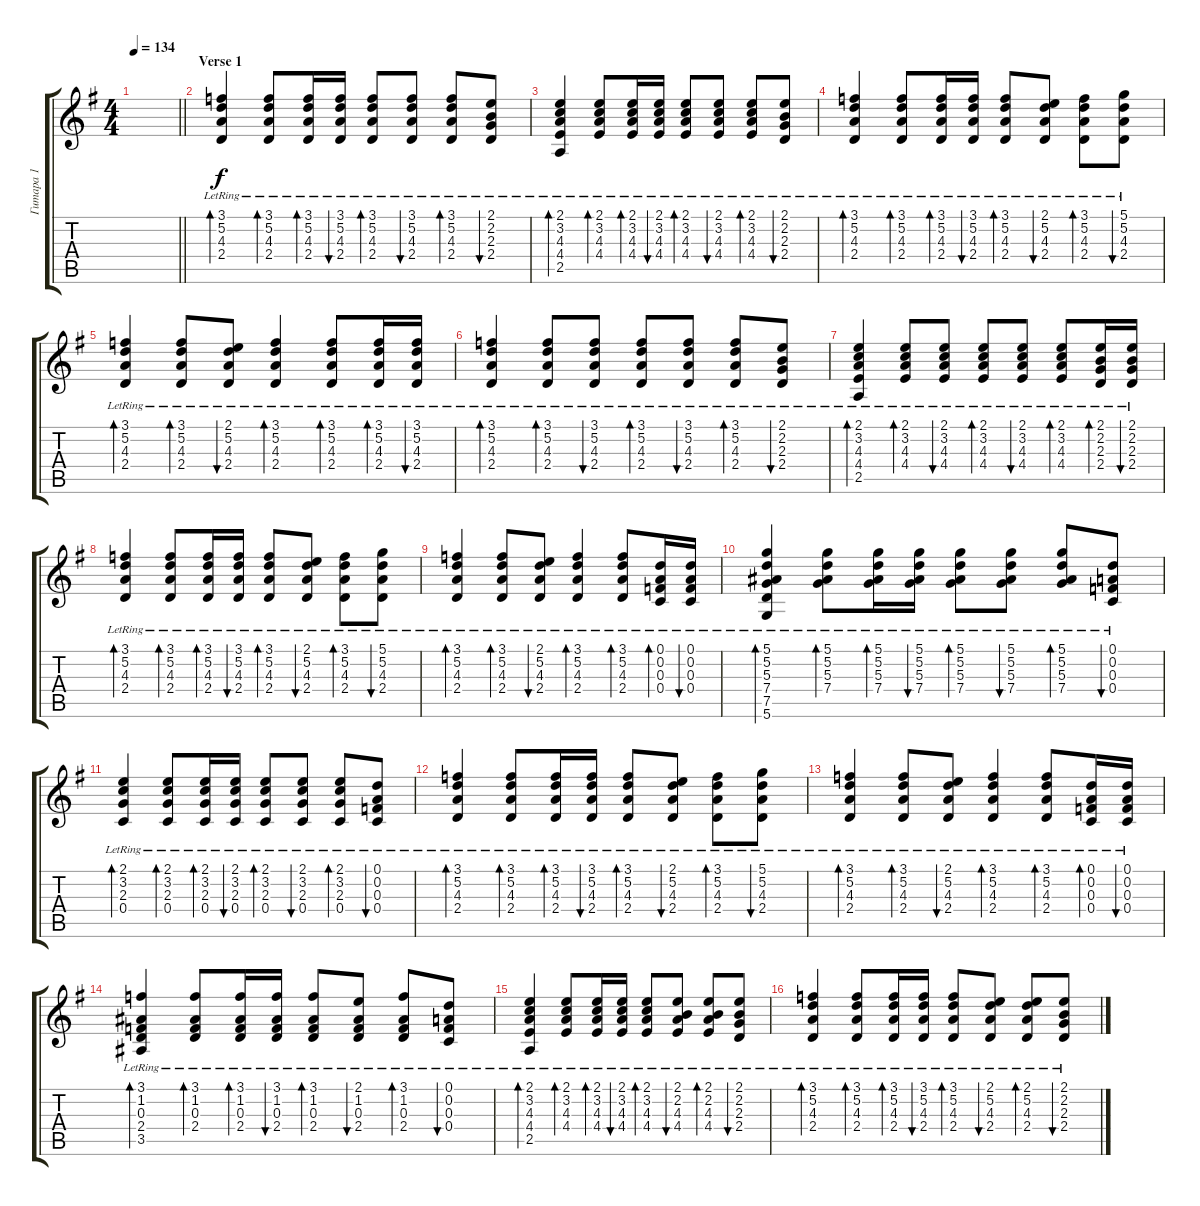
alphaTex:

\track ("Гитара 1" "Гитара 1") {instrument acousticguitarsteel}
\staff {score tabs}
\tuning (D4 A3 F3 C3 G2 D2) {hide}
\ts (4 4)
\tempo 134
\clef g2
\barLineRight lightlight
\ks eminor
|
\section ("" "Verse 1")
(3.1{lr} 5.2{lr} 4.3{lr} 2.4{lr}).4{bd 60 volume 11 balance 8} (3.1{lr} 5.2{lr} 4.3{lr} 2.4{lr}).8{bd 60} (3.1{lr} 5.2{lr} 4.3{lr} 2.4{lr}).16{bd 60} (3.1{lr} 5.2{lr} 4.3{lr} 2.4{lr}).16{bu 60} (3.1{lr} 5.2{lr} 4.3{lr} 2.4{lr}).8{bd 60} (3.1{lr} 5.2{lr} 4.3{lr} 2.4{lr}).8{bu 60} (3.1{lr} 5.2{lr} 4.3{lr} 2.4{lr}).8{bd 60} (2.1{lr} 2.2{lr} 2.3{lr} 2.4{lr}).8{bu 60} |
(2.1{lr} 3.2{lr} 4.3{lr} 4.4{lr} 2.5{lr}).4{bd 60} (2.1{lr} 3.2{lr} 4.3{lr} 4.4{lr}).8{bd 60} (2.1{lr} 3.2{lr} 4.3{lr} 4.4{lr}).16{bd 60} (2.1{lr} 3.2{lr} 4.3{lr} 4.4{lr}).16{bu 60} (2.1{lr} 3.2{lr} 4.3{lr} 4.4{lr}).8{bd 60} (2.1{lr} 3.2{lr} 4.3{lr} 4.4{lr}).8{bu 60} (2.1{lr} 3.2{lr} 4.3{lr} 4.4{lr}).8{bd 60} (2.1{lr} 2.2{lr} 2.3{lr} 2.4).8{bu 60} |
(3.1{lr} 5.2{lr} 4.3{lr} 2.4{lr}).4{bd 60} (3.1{lr} 5.2{lr} 4.3{lr} 2.4{lr}).8{bd 60} (3.1{lr} 5.2{lr} 4.3{lr} 2.4{lr}).16{bd 60} (3.1{lr} 5.2{lr} 4.3{lr} 2.4{lr}).16{bu 60} (3.1{lr} 5.2{lr} 4.3{lr} 2.4{lr}).8{bd 60} (2.1{lr} 5.2{lr} 4.3{lr} 2.4{lr}).8{bu 60} (3.1{lr} 5.2{lr} 4.3{lr} 2.4{lr}).8{bd 60} (5.1{lr} 5.2{lr} 4.3{lr} 2.4{lr}).8{bu 60} |
(3.1{lr} 5.2{lr} 4.3{lr} 2.4{lr}).4{bd 60} (3.1{lr} 5.2{lr} 4.3{lr} 2.4{lr}).8{bd 60} (2.1{lr} 5.2{lr} 4.3{lr} 2.4{lr}).8{bu 60} (3.1{lr} 5.2{lr} 4.3{lr} 2.4{lr}).4{bd 60} (3.1{lr} 5.2{lr} 4.3{lr} 2.4{lr}).8{bd 60} (3.1{lr} 5.2{lr} 4.3{lr} 2.4{lr}).16{bd 60} (3.1{lr} 5.2{lr} 4.3{lr} 2.4{lr}).16{bu 60} |
(3.1{lr} 5.2{lr} 4.3{lr} 2.4{lr}).4{bd 60} (3.1{lr} 5.2{lr} 4.3{lr} 2.4{lr}).8{bd 60} (3.1{lr} 5.2{lr} 4.3{lr} 2.4{lr}).8{bu 60} (3.1{lr} 5.2{lr} 4.3{lr} 2.4{lr}).8{bd 60} (3.1{lr} 5.2{lr} 4.3{lr} 2.4{lr}).8{bu 60} (3.1{lr} 5.2{lr} 4.3{lr} 2.4{lr}).8{bd 60} (2.1{lr} 2.2{lr} 2.3{lr} 2.4{lr}).8{bu 60} |
(2.1{lr} 3.2{lr} 4.3{lr} 4.4{lr} 2.5{lr}).4{bd 60} (2.1{lr} 3.2{lr} 4.3{lr} 4.4{lr}).8{bd 60} (2.1{lr} 3.2{lr} 4.3{lr} 4.4{lr}).8{bu 60} (2.1{lr} 3.2{lr} 4.3{lr} 4.4{lr}).8{bd 60} (2.1{lr} 3.2{lr} 4.3{lr} 4.4{lr}).8{bu 60} (2.1{lr} 3.2{lr} 4.3{lr} 4.4{lr}).8{bd 60} (2.1{lr} 2.2{lr} 2.3{lr} 2.4).16{bd 60} (2.1{lr} 2.2{lr} 2.3{lr} 2.4).16{bu 60} |
(3.1{lr} 5.2{lr} 4.3{lr} 2.4{lr}).4{bd 60} (3.1{lr} 5.2{lr} 4.3{lr} 2.4{lr}).8{bd 60} (3.1{lr} 5.2{lr} 4.3{lr} 2.4{lr}).16{bd 60} (3.1{lr} 5.2{lr} 4.3{lr} 2.4{lr}).16{bu 60} (3.1{lr} 5.2{lr} 4.3{lr} 2.4{lr}).8{bd 60} (2.1{lr} 5.2{lr} 4.3{lr} 2.4{lr}).8{bu 60} (3.1{lr} 5.2{lr} 4.3{lr} 2.4{lr}).8{bd 60} (5.1{lr} 5.2{lr} 4.3{lr} 2.4{lr}).8{bu 60} |
(3.1{lr} 5.2{lr} 4.3{lr} 2.4{lr}).4{bd 60} (3.1{lr} 5.2{lr} 4.3{lr} 2.4{lr}).8{bd 60} (2.1{lr} 5.2{lr} 4.3{lr} 2.4{lr}).8{bu 60} (3.1{lr} 5.2{lr} 4.3{lr} 2.4{lr}).4{bd 60} (3.1{lr} 5.2{lr} 4.3{lr} 2.4{lr}).8{bd 60} (0.1{lr} 0.2{lr} 0.3{lr} 0.4{lr}).16{bd 60} (0.1{lr} 0.2{lr} 0.3{lr} 0.4{lr}).16{bu 60} |
(5.1{lr} 5.2{lr} 5.3{lr} 7.4{lr} 7.5{lr} 5.6{lr}).4{bd 60} (5.1{lr} 5.2{lr} 5.3{lr} 7.4{lr}).8{bd 60} (5.1{lr} 5.2{lr} 5.3{lr} 7.4{lr}).16{bd 60} (5.1{lr} 5.2{lr} 5.3{lr} 7.4{lr}).16{bu 60} (5.1{lr} 5.2{lr} 5.3{lr} 7.4{lr}).8{bd 60} (5.1{lr} 5.2{lr} 5.3{lr} 7.4{lr}).8{bu 60} (5.1{lr} 5.2{lr} 5.3{lr} 7.4{lr}).8{bd 60} (0.1{lr} 0.2{lr} 0.3{lr} 0.4).8{bu 60} |
(2.1{lr} 3.2{lr} 2.3{lr} 0.4{lr}).4{bd 60} (2.1{lr} 3.2{lr} 2.3{lr} 0.4{lr}).8{bd 60} (2.1{lr} 3.2{lr} 2.3{lr} 0.4{lr}).16{bd 60} (2.1{lr} 3.2{lr} 2.3{lr} 0.4{lr}).16{bu 60} (2.1{lr} 3.2{lr} 2.3{lr} 0.4{lr}).8{bd 60} (2.1{lr} 3.2{lr} 2.3{lr} 0.4{lr}).8{bu 60} (2.1{lr} 3.2{lr} 2.3{lr} 0.4{lr}).8{bd 60} (0.1{lr} 0.2{lr} 0.3{lr} 0.4).8{bu 60} |
(3.1{lr} 5.2{lr} 4.3{lr} 2.4{lr}).4{bd 60} (3.1{lr} 5.2{lr} 4.3{lr} 2.4{lr}).8{bd 60} (3.1{lr} 5.2{lr} 4.3{lr} 2.4{lr}).16{bd 60} (3.1{lr} 5.2{lr} 4.3{lr} 2.4{lr}).16{bu 60} (3.1{lr} 5.2{lr} 4.3{lr} 2.4{lr}).8{bd 60} (2.1{lr} 5.2{lr} 4.3{lr} 2.4{lr}).8{bu 60} (3.1{lr} 5.2{lr} 4.3{lr} 2.4{lr}).8{bd 60} (5.1{lr} 5.2{lr} 4.3{lr} 2.4{lr}).8{bu 60} |
(3.1{lr} 5.2{lr} 4.3{lr} 2.4{lr}).4{bd 60} (3.1{lr} 5.2{lr} 4.3{lr} 2.4{lr}).8{bd 60} (2.1{lr} 5.2{lr} 4.3{lr} 2.4{lr}).8{bu 60} (3.1{lr} 5.2{lr} 4.3{lr} 2.4{lr}).4{bd 60} (3.1{lr} 5.2{lr} 4.3{lr} 2.4{lr}).8{bd 60} (0.1{lr} 0.2{lr} 0.3{lr} 0.4{lr}).16{bd 60} (0.1{lr} 0.2{lr} 0.3{lr} 0.4{lr}).16{bu 60} |
(3.1{lr} 1.2{lr} 0.3{lr} 2.4{lr} 3.5).4{bd 60} (3.1{lr} 1.2{lr} 0.3{lr} 2.4{lr}).8{bd 60} (3.1{lr} 1.2{lr} 0.3{lr} 2.4{lr}).16{bd 60} (3.1{lr} 1.2{lr} 0.3{lr} 2.4{lr}).16{bu 60} (3.1{lr} 1.2{lr} 0.3{lr} 2.4{lr}).8{bd 60} (2.1{lr} 1.2{lr} 0.3{lr} 2.4{lr}).8{bu 60} (3.1{lr} 1.2{lr} 0.3{lr} 2.4{lr}).8{bd 60} (0.1{lr} 0.2{lr} 0.3{lr} 0.4).8{bu 60} |
(2.1{lr} 3.2{lr} 4.3{lr} 4.4{lr} 2.5).4{bd 60} (2.1{lr} 3.2{lr} 4.3{lr} 4.4{lr}).8{bd 60} (2.1{lr} 3.2{lr} 4.3{lr} 4.4{lr}).16{bd 60} (2.1{lr} 3.2{lr} 4.3{lr} 4.4{lr}).16{bu 60} (2.1{lr} 3.2{lr} 4.3{lr} 4.4{lr}).8{bd 60} (2.1{lr} 2.2{lr} 4.3{lr} 4.4{lr}).8{bu 60} (2.1{lr} 2.2{lr} 4.3{lr} 4.4{lr}).8{bd 60} (2.1{lr} 2.2{lr} 2.3{lr} 2.4).8{bu 60} |
(3.1{lr} 5.2{lr} 4.3{lr} 2.4{lr}).4{bd 60} (3.1{lr} 5.2{lr} 4.3{lr} 2.4{lr}).8{bd 60} (3.1{lr} 5.2{lr} 4.3{lr} 2.4{lr}).16{bd 60} (3.1{lr} 5.2{lr} 4.3{lr} 2.4{lr}).16{bu 60} (3.1{lr} 5.2{lr} 4.3{lr} 2.4{lr}).8{bd 60} (2.1{lr} 5.2{lr} 4.3{lr} 2.4{lr}).8{bu 60} (2.1{lr} 5.2{lr} 4.3{lr} 2.4{lr}).8{bd 60} (2.1{lr} 2.2{lr} 2.3{lr} 2.4{lr}).8{bu 60}
